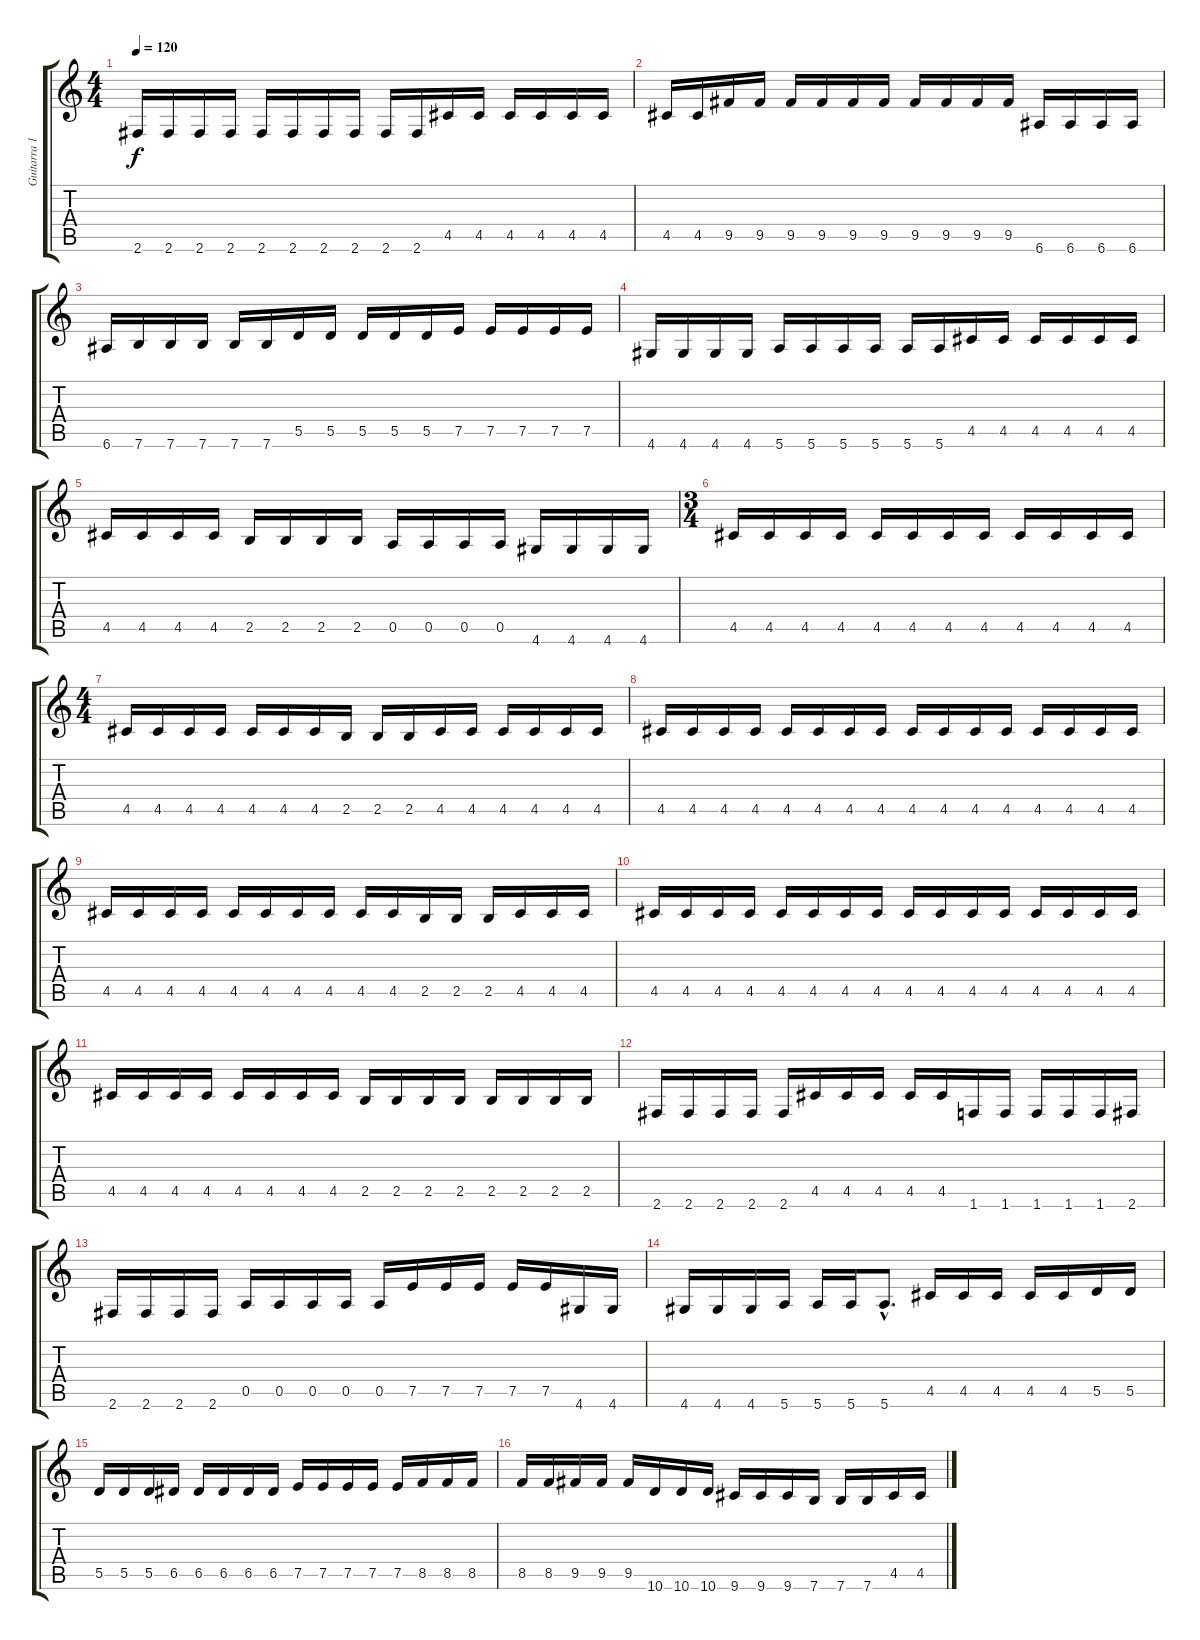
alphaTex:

\track ("Guitarra 1" "Guitarra 1") {instrument overdrivenguitar}
\staff {score tabs}
\tuning (E4 B3 G3 D3 A2 E2) {hide}
\ts (4 4)
\tempo 120
\clef g2
\ks c
2.6.16{dy f} 2.6.16 2.6.16 2.6.16 2.6.16 2.6.16 2.6.16 2.6.16 2.6.16 2.6.16 4.5.16 4.5.16 4.5.16 4.5.16 4.5.16 4.5.16 |
4.5.16 4.5.16 9.5.16 9.5.16 9.5.16 9.5.16 9.5.16 9.5.16 9.5.16 9.5.16 9.5.16 9.5.16 6.6.16 6.6.16 6.6.16 6.6.16 |
6.6.16 7.6.16 7.6.16 7.6.16 7.6.16 7.6.16 5.5.16 5.5.16 5.5.16 5.5.16 5.5.16 7.5.16 7.5.16 7.5.16 7.5.16 7.5.16 |
4.6.16 4.6.16 4.6.16 4.6.16 5.6.16 5.6.16 5.6.16 5.6.16 5.6.16 5.6.16 4.5.16 4.5.16 4.5.16 4.5.16 4.5.16 4.5.16 |
4.5.16 4.5.16 4.5.16 4.5.16 2.5.16 2.5.16 2.5.16 2.5.16 0.5.16 0.5.16 0.5.16 0.5.16 4.6.16 4.6.16 4.6.16 4.6.16 |
\ts (3 4)
4.5.16 4.5.16 4.5.16 4.5.16 4.5.16 4.5.16 4.5.16 4.5.16 4.5.16 4.5.16 4.5.16 4.5.16 |
\ts (4 4)
4.5.16 4.5.16 4.5.16 4.5.16 4.5.16 4.5.16 4.5.16 2.5.16 2.5.16 2.5.16 4.5.16 4.5.16 4.5.16 4.5.16 4.5.16 4.5.16 |
4.5.16 4.5.16 4.5.16 4.5.16 4.5.16 4.5.16 4.5.16 4.5.16 4.5.16 4.5.16 4.5.16 4.5.16 4.5.16 4.5.16 4.5.16 4.5.16 |
4.5.16 4.5.16 4.5.16 4.5.16 4.5.16 4.5.16 4.5.16 4.5.16 4.5.16 4.5.16 2.5.16 2.5.16 2.5.16 4.5.16 4.5.16 4.5.16 |
4.5.16 4.5.16 4.5.16 4.5.16 4.5.16 4.5.16 4.5.16 4.5.16 4.5.16 4.5.16 4.5.16 4.5.16 4.5.16 4.5.16 4.5.16 4.5.16 |
4.5.16 4.5.16 4.5.16 4.5.16 4.5.16 4.5.16 4.5.16 4.5.16 2.5.16 2.5.16 2.5.16 2.5.16 2.5.16 2.5.16 2.5.16 2.5.16 |
2.6.16 2.6.16 2.6.16 2.6.16 2.6.16 4.5.16 4.5.16 4.5.16 4.5.16 4.5.16 1.6.16 1.6.16 1.6.16 1.6.16 1.6.16 2.6.16 |
2.6.16 2.6.16 2.6.16 2.6.16 0.5.16 0.5.16 0.5.16 0.5.16 0.5.16 7.5.16 7.5.16 7.5.16 7.5.16 7.5.16 4.6.16 4.6.16 |
4.6.16 4.6.16 4.6.16 5.6.16 5.6.16 5.6.16 5.6{hac}.8{d} 4.5.16 4.5.16 4.5.16 4.5.16 4.5.16 5.5.16 5.5.16 |
5.5.16 5.5.16 5.5.16 6.5.16 6.5.16 6.5.16 6.5.16 6.5.16 7.5.16 7.5.16 7.5.16 7.5.16 7.5.16 8.5.16 8.5.16 8.5.16 |
8.5.16 8.5.16 9.5.16 9.5.16 9.5.16 10.6.16 10.6.16 10.6.16 9.6.16 9.6.16 9.6.16 7.6.16 7.6.16 7.6.16 4.5.16 4.5.16
